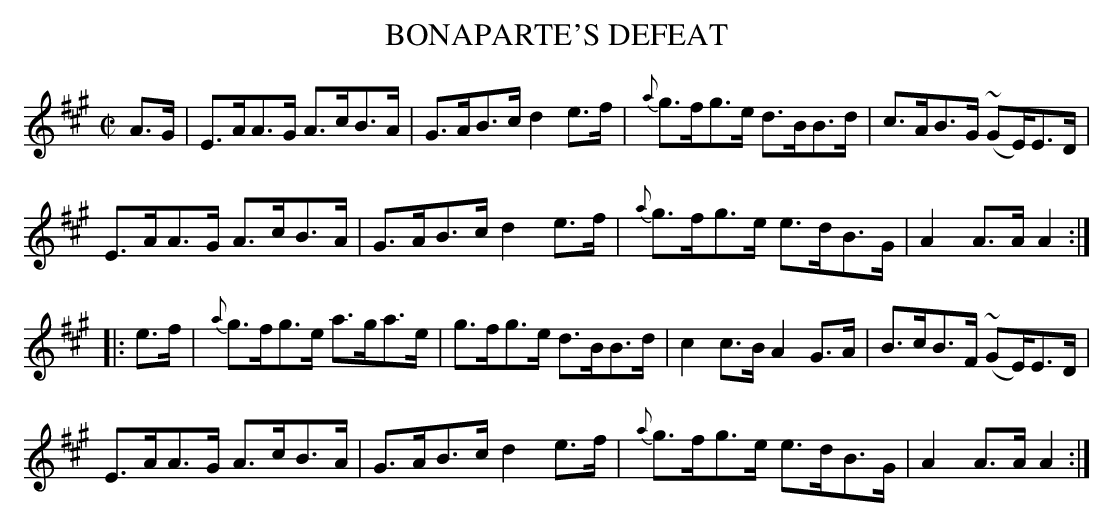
X:1
T: BONAPARTE'S DEFEAT
M: C|
L: 1/8
K: A
A>G|E>AA>G A>cB>A|G>AB>c d2e>f|{a}g>fg>e d>BB>d|c>AB>G (~GE/)E>D|
E>AA>G A>cB>A|G>AB>c d2e>f|{a}g>fg>e e>dB>G|A2A>AA2:|
|:e>f|{a}g>fg>e a>ga>e|g>fg>e d>BB>d|c2c>B A2G>A|B>cB>F ( ~GE/)E>D|
E>AA>G A>cB>A|G>AB>c d2e>f|{a}g>fg>e e>dB>G|A2A>AA2:|
